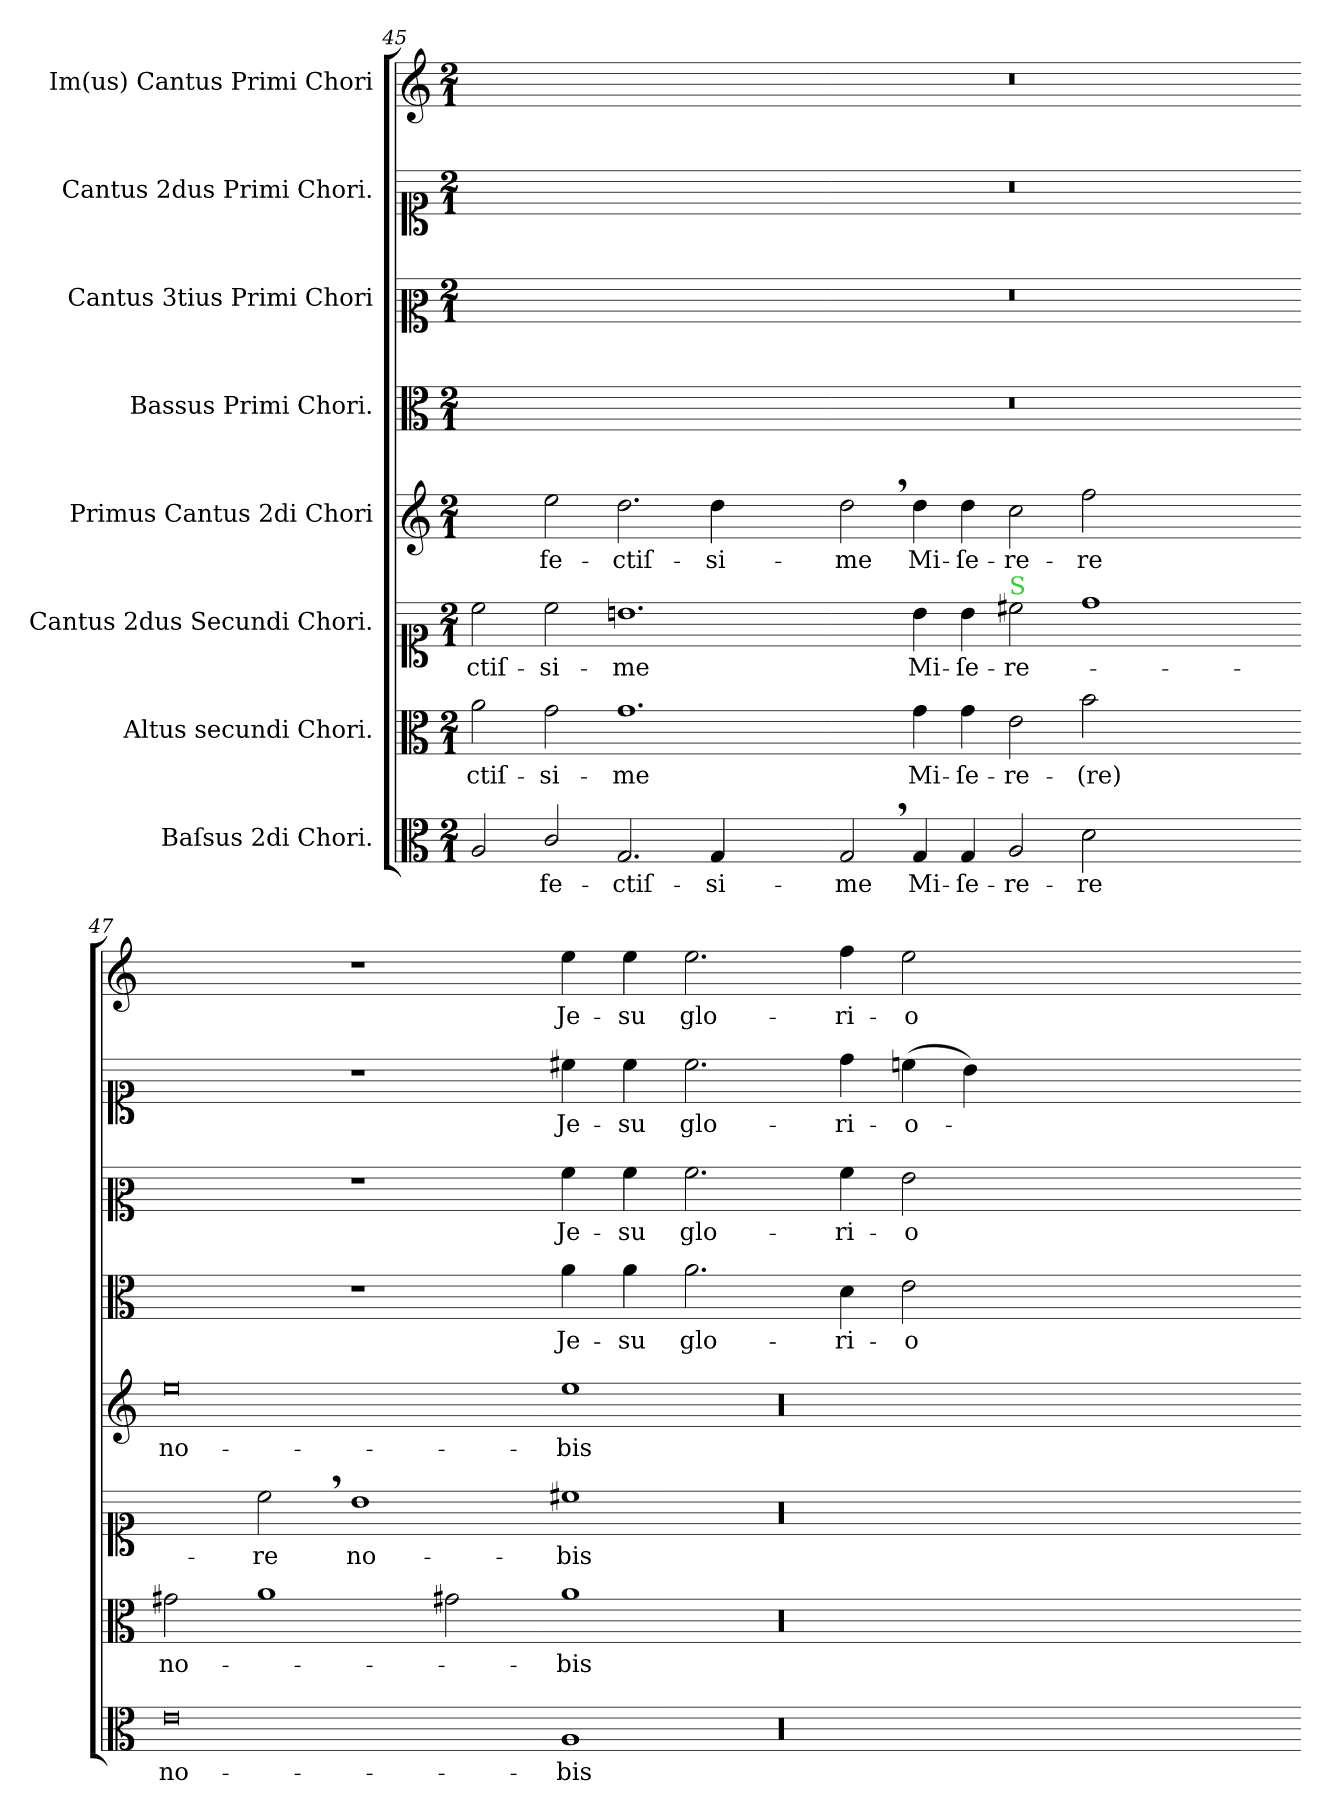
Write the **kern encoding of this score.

**kern	**text	**kern	**text	**kern	**text	**kern	**text	**kern	**text	**kern	**text	**kern	**text	**kern	**text
*part8	*part8	*part7	*part7	*part6	*part6	*part5	*part5	*part4	*part4	*part3	*part3	*part2	*part2	*part1	*part1
*staff8	*staff8	*staff7	*staff7	*staff6	*staff6	*staff5	*staff5	*staff4	*staff4	*staff3	*staff3	*staff2	*staff2	*staff1	*staff1
*I"Baſsus 2di Chori.	*	*I"Altus secundi Chori.	*	*I"Cantus 2dus Secundi Chori.	*	*I"Primus Cantus 2di Chori	*	*I"Bassus Primi Chori.	*	*I"Cantus 3tius Primi Chori	*	*I"Cantus 2dus Primi Chori.	*	*I"Im(us) Cantus Primi Chori	*
*clefC3	*	*clefC3	*	*clefC1	*	*clefG2	*	*clefC3	*	*clefC2	*	*clefC1	*	*clefG2	*
*k[]	*	*k[]	*	*k[]	*	*k[]	*	*k[]	*	*k[]	*	*k[]	*	*k[]	*
*M2/1	*	*M2/1	*	*M2/1	*	*M2/1	*	*M2/1	*	*M2/1	*	*M2/1	*	*M2/1	*
=45	=45	=45	=45	=45	=45	=45	=45	=45	=45	=45	=45	=45	=45	=45	=45
2A/	.	2a\	-ctiſ-	2cc\	-ctiſ-	2ryy	.	0ryy	.	0ryy	.	0ryy	.	0ryy	.
2c/	-fe-	2g\	-si-	2cc\	-si-	2ee\	-fe-	.	.	.	.	.	.	.	.
2.G/	-ctiſ-	1.g	-me	1.bn	-me	2.dd\	-ctiſ-	.	.	.	.	.	.	.	.
4G/	-si-	.	.	.	.	4dd\	-si-	.	.	.	.	.	.	.	.
2ryy	.	.	.	.	.	2ryy	.	2ryy	.	2ryy	.	2ryy	.	2ryy	.
=46-	=46-	=46-	=46-	=46-	=46-	=46-	=46-	=46-	=46-	=46-	=46-	=46-	=46-	=46-	=46-
2G,</	-me	2ryy	.	2ryy	.	2dd,<\	-me	1ryy	.	1ryy	.	1ryy	.	1ryy	.
4G/	Mi-	4g\	Mi-	4b\	Mi-	4dd\	Mi-	.	.	.	.	.	.	.	.
4G/	-ſe-	4g\	-ſe-	4b\	-ſe-	4dd\	-ſe-	.	.	.	.	.	.	.	.
!	!	!	!	!LO:TX:a:color=limegreen:t=S	!	!	!	!	!	!	!	!	!	!	!
2A/	-re-	2e\	-re-	2cc#X\	-re-	2cc\	-re-	0r	.	0r	.	0r	.	0r	.
2d\	-re	2b\	-(re)	1dd\	.	2ff\	-re	.	.	.	.	.	.	.	.
1ryy	.	1ryy	.	.	.	1ryy	.	.	.	.	.	.	.	.	.
.	.	.	.	2ryy	.	.	.	.	.	.	.	.	.	.	.
=47-	=47-	=47-	=47-	=47-	=47-	=47-	=47-	=47-	=47-	=47-	=47-	=47-	=47-	=47-	=47-
0e	no-	2g#X\	no-	2ryy	.	0ee	no-	1ryy	.	1ryy	.	1ryy	.	1ryy	.
.	.	1a	.	2cc#,<\	-re	.	.	.	.	.	.	.	.	.	.
.	.	.	.	1b	no-	.	.	1r	.	1r	.	1r	.	1r	.
.	.	2g#X\	.	.	.	.	.	.	.	.	.	.	.	.	.
=48-	=48-	=48-	=48-	=48-	=48-	=48-	=48-	=48-	=48-	=48-	=48-	=48-	=48-	=48-	=48-
1A	-bis	1a	-bis	1cc#X	-bis	1ee	-bis	4a\	Je-	4a\	Je-	4cc#X\	Je-	4ee\	Je-
.	.	.	.	.	.	.	.	4a\	-su	4a\	-su	4cc#\	-su	4ee\	-su
.	.	.	.	.	.	.	.	2.a\	glo-	2.a\	glo-	2.cc#\	glo-	2.ee\	glo-
00r	.	00r	.	00r	.	00r	.	.	.	.	.	.	.	.	.
.	.	.	.	.	.	.	.	4d\	-ri-	4a\	-ri-	4dd\	-ri-	4ff\	-ri-
.	.	.	.	.	.	.	.	2e\	-o-	2g\	-o-	(4ccn\	-o-	2ee\	-o-
.	.	.	.	.	.	.	.	.	.	.	.	4b\)	.	.	.
.	.	.	.	.	.	.	.	0.ryy	.	0.ryy	.	0.ryy	.	0.ryy	.
=-	=-	=-	=-	=-	=-	=-	=-	=-	=-	=-	=-	=-	=-	=-	=-
*-	*-	*-	*-	*-	*-	*-	*-	*-	*-	*-	*-	*-	*-	*-	*-
